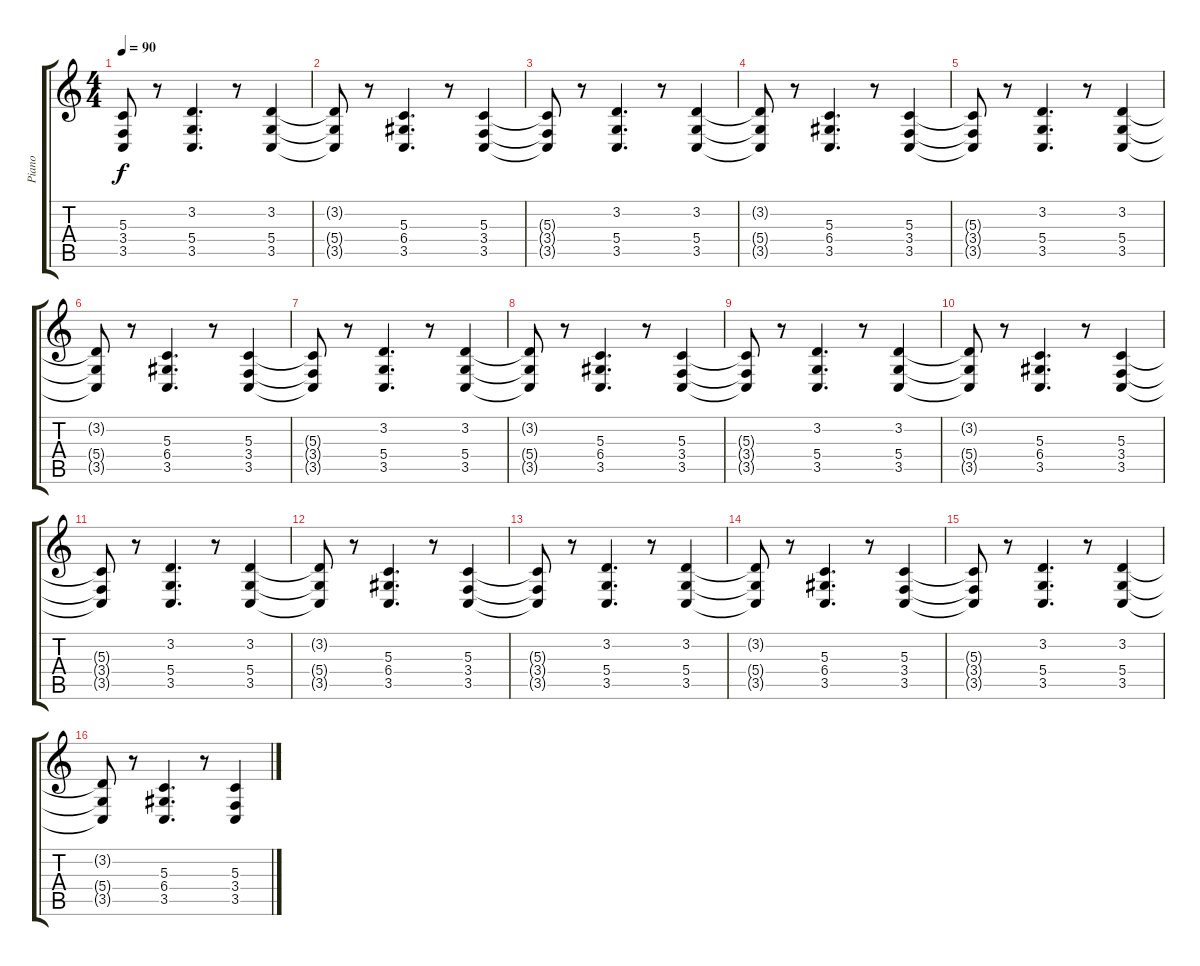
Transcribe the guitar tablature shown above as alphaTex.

\track ("Piano" "Piano") {instrument acousticgrandpiano}
\staff {score tabs}
\tuning (E4 B3 G3 D3 A2 E2) {hide}
\ts (4 4)
\tempo 90
\clef g2
\ks c
(5.3{t} 3.4{t} 3.5{t}).8{dy f} r.8 (3.2 5.4 3.5).4{d} r.8 (3.2 5.4 3.5).4 |
(3.2{t} 5.4{t} 3.5{t}).8 r.8 (5.3 6.4 3.5).4{d} r.8 (5.3 3.4 3.5).4 |
(5.3{t} 3.4{t} 3.5{t}).8 r.8 (3.2 5.4 3.5).4{d} r.8 (3.2 5.4 3.5).4 |
(3.2{t} 5.4{t} 3.5{t}).8 r.8 (5.3 6.4 3.5).4{d} r.8 (5.3 3.4 3.5).4 |
(5.3{t} 3.4{t} 3.5{t}).8 r.8 (3.2 5.4 3.5).4{d} r.8 (3.2 5.4 3.5).4 |
(3.2{t} 5.4{t} 3.5{t}).8 r.8 (5.3 6.4 3.5).4{d} r.8 (5.3 3.4 3.5).4 |
(5.3{t} 3.4{t} 3.5{t}).8 r.8 (3.2 5.4 3.5).4{d} r.8 (3.2 5.4 3.5).4 |
(3.2{t} 5.4{t} 3.5{t}).8 r.8 (5.3 6.4 3.5).4{d} r.8 (5.3 3.4 3.5).4 |
(5.3{t} 3.4{t} 3.5{t}).8 r.8 (3.2 5.4 3.5).4{d} r.8 (3.2 5.4 3.5).4 |
(3.2{t} 5.4{t} 3.5{t}).8 r.8 (5.3 6.4 3.5).4{d} r.8 (5.3 3.4 3.5).4 |
(5.3{t} 3.4{t} 3.5{t}).8 r.8 (3.2 5.4 3.5).4{d} r.8 (3.2 5.4 3.5).4 |
(3.2{t} 5.4{t} 3.5{t}).8 r.8 (5.3 6.4 3.5).4{d} r.8 (5.3 3.4 3.5).4 |
(5.3{t} 3.4{t} 3.5{t}).8 r.8 (3.2 5.4 3.5).4{d} r.8 (3.2 5.4 3.5).4 |
(3.2{t} 5.4{t} 3.5{t}).8 r.8 (5.3 6.4 3.5).4{d} r.8 (5.3 3.4 3.5).4 |
(5.3{t} 3.4{t} 3.5{t}).8 r.8 (3.2 5.4 3.5).4{d} r.8 (3.2 5.4 3.5).4 |
(3.2{t} 5.4{t} 3.5{t}).8 r.8 (5.3 6.4 3.5).4{d} r.8 (5.3 3.4 3.5).4
